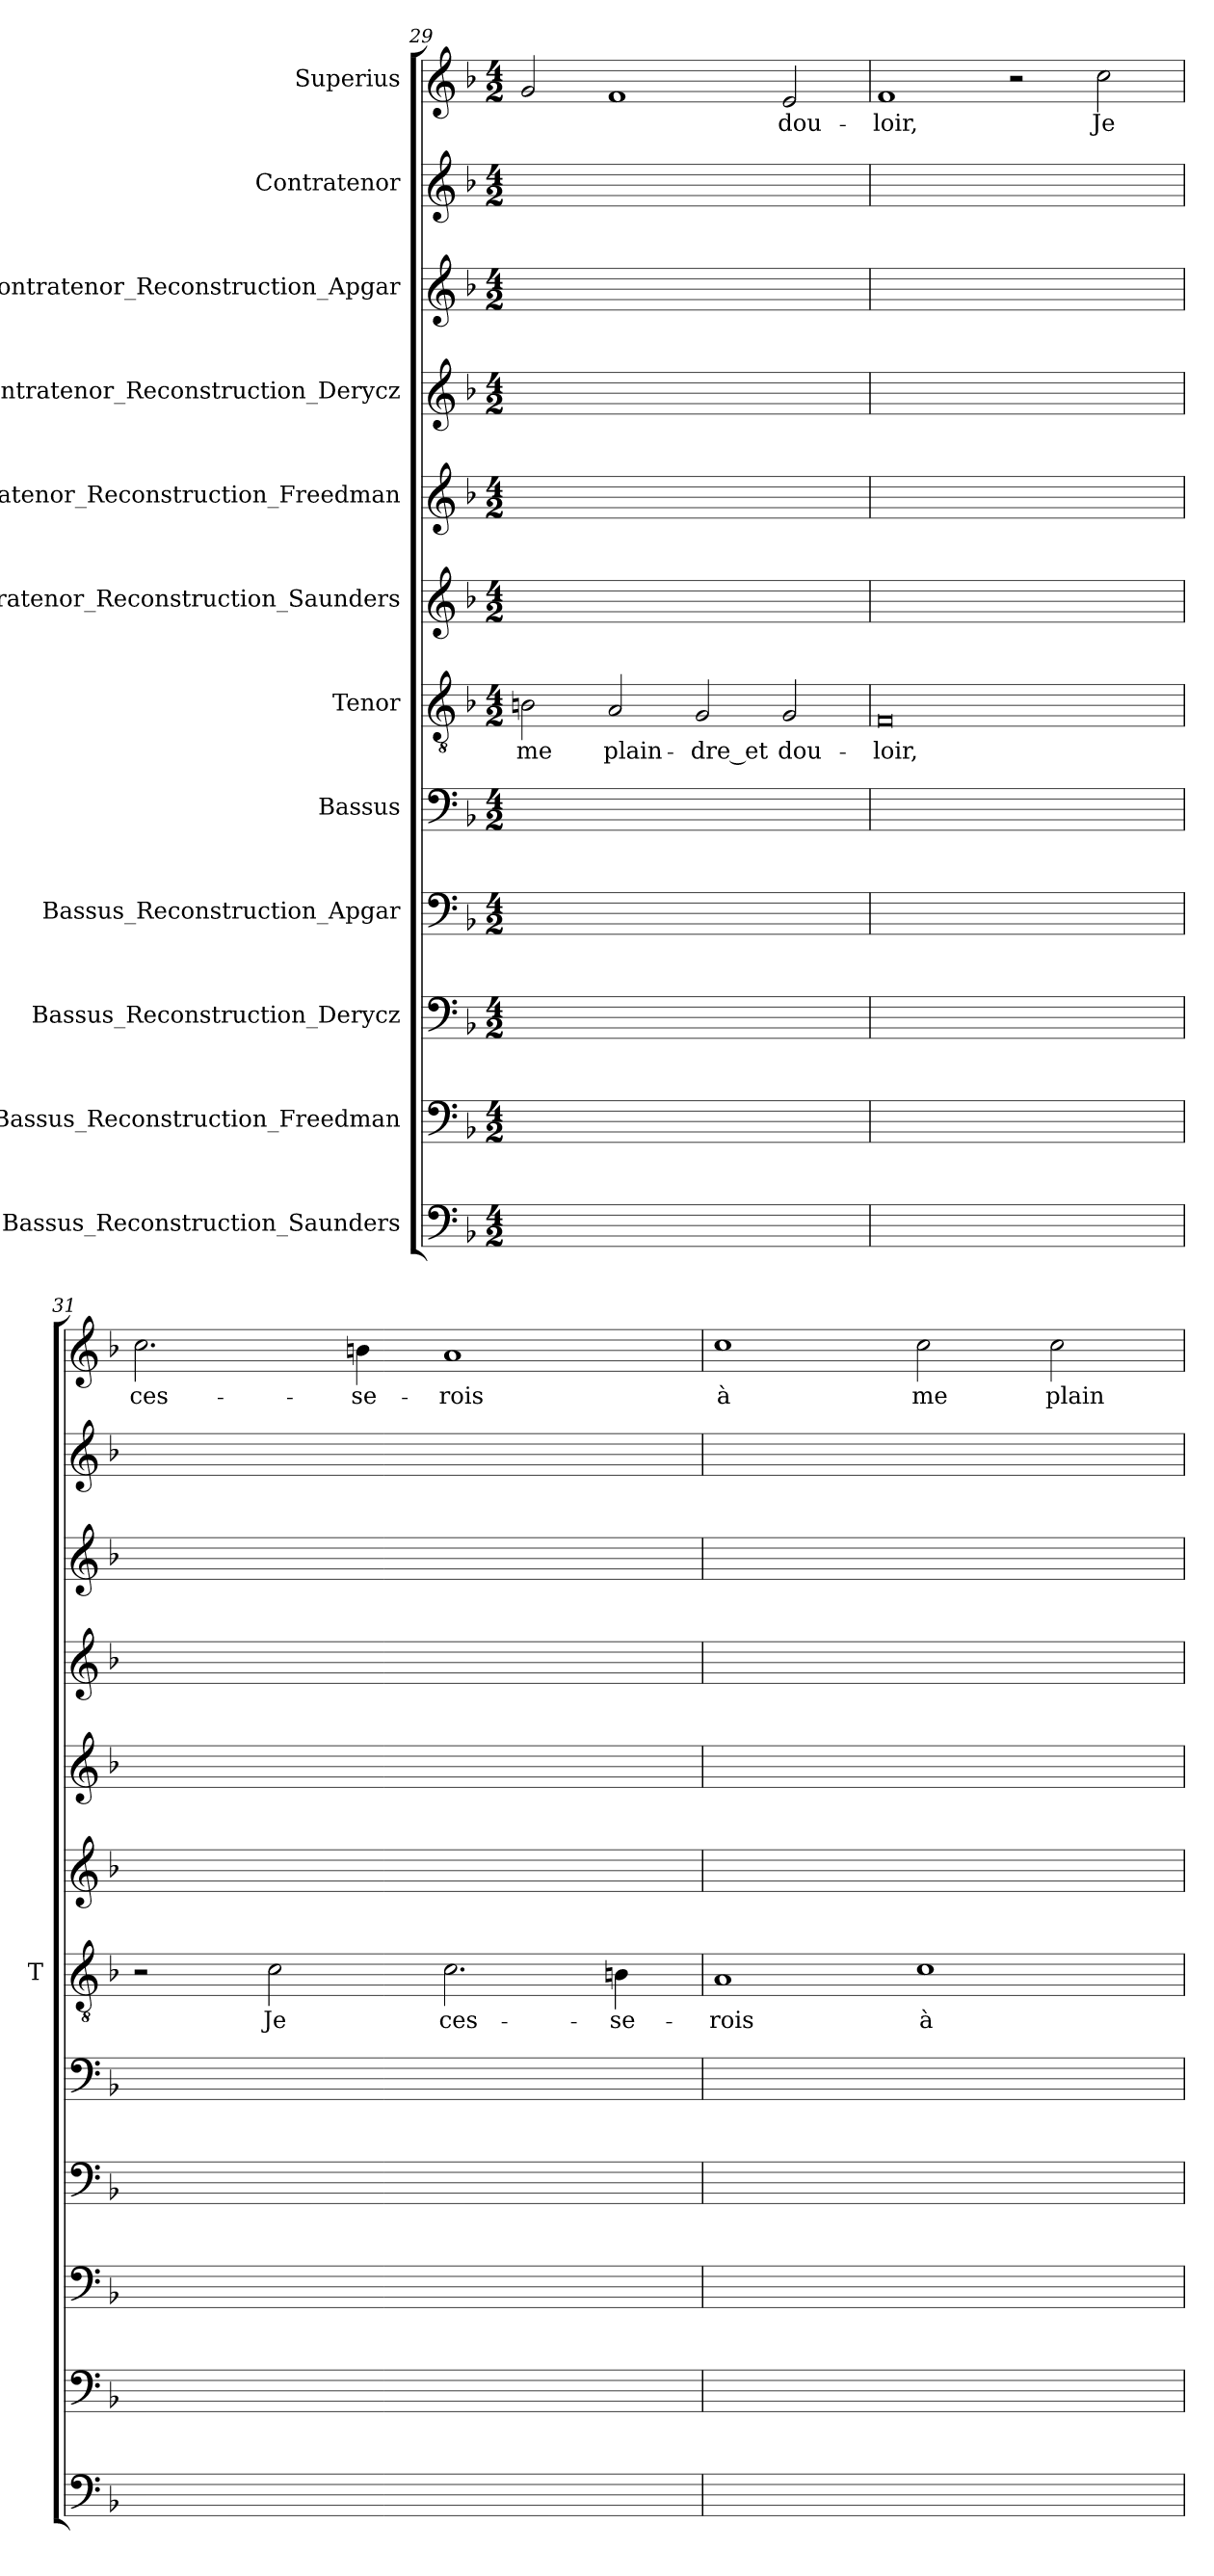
**kern	**kern	**kern	**kern	**kern	**kern	**text	**kern	**kern	**kern	**kern	**kern	**kern	**text
*part12	*part11	*part10	*part9	*part8	*part7	*part7	*part6	*part5	*part4	*part3	*part2	*part1	*part1
*staff12	*staff11	*staff10	*staff9	*staff8	*staff7	*staff7	*staff6	*staff5	*staff4	*staff3	*staff2	*staff1	*staff1
*I"Bassus_Reconstruction_Saunders	*I"Bassus_Reconstruction_Freedman	*I"Bassus_Reconstruction_Derycz	*I"Bassus_Reconstruction_Apgar	*I"Bassus	*I"Tenor	*	*I"Contratenor_Reconstruction_Saunders	*I"Contratenor_Reconstruction_Freedman	*I"Contratenor_Reconstruction_Derycz	*I"Contratenor_Reconstruction_Apgar	*I"Contratenor	*I"Superius	*
*	*	*	*	*	*I'T	*	*	*	*	*	*	*	*
*clefF4	*clefF4	*clefF4	*clefF4	*clefF4	*clefGv2	*	*clefG2	*clefG2	*clefG2	*clefG2	*clefG2	*clefG2	*
*k[b-]	*k[b-]	*k[b-]	*k[b-]	*k[b-]	*k[b-]	*	*k[b-]	*k[b-]	*k[b-]	*k[b-]	*k[b-]	*k[b-]	*
*M4/2	*M4/2	*M4/2	*M4/2	*M4/2	*M4/2	*	*M4/2	*M4/2	*M4/2	*M4/2	*M4/2	*M4/2	*
=29	=29	=29	=29	=29	=29	=29	=29	=29	=29	=29	=29	=29	=29
0ryy	0ryy	0ryy	0ryy	0ryy	2Bn	-me	0ryy	0ryy	0ryy	0ryy	0ryy	2g	.
.	.	.	.	.	2A	plain-	.	.	.	.	.	1f	.
.	.	.	.	.	2G	-dre_et	.	.	.	.	.	.	.
.	.	.	.	.	2G	dou-	.	.	.	.	.	2e	dou-
=30	=30	=30	=30	=30	=30	=30	=30	=30	=30	=30	=30	=30	=30
0ryy	0ryy	0ryy	0ryy	0ryy	0F	-loir,	0ryy	0ryy	0ryy	0ryy	0ryy	1f	-loir,
.	.	.	.	.	.	.	.	.	.	.	.	2r	.
.	.	.	.	.	.	.	.	.	.	.	.	2cc	-Je
=31	=31	=31	=31	=31	=31	=31	=31	=31	=31	=31	=31	=31	=31
0ryy	0ryy	0ryy	0ryy	0ryy	2r	.	0ryy	0ryy	0ryy	0ryy	0ryy	2.cc	ces-
.	.	.	.	.	2c	-Je	.	.	.	.	.	.	.
.	.	.	.	.	.	.	.	.	.	.	.	4bn	se-
.	.	.	.	.	2.c	ces-	.	.	.	.	.	1a	-rois
.	.	.	.	.	4Bn	se-	.	.	.	.	.	.	.
=32	=32	=32	=32	=32	=32	=32	=32	=32	=32	=32	=32	=32	=32
0ryy	0ryy	0ryy	0ryy	0ryy	1A	-rois	0ryy	0ryy	0ryy	0ryy	0ryy	1cc	-à
.	.	.	.	.	1c	-à	.	.	.	.	.	2cc	-me
.	.	.	.	.	.	.	.	.	.	.	.	2cc	plain-
=	=	=	=	=	=	=	=	=	=	=	=	=	=
*-	*-	*-	*-	*-	*-	*-	*-	*-	*-	*-	*-	*-	*-
